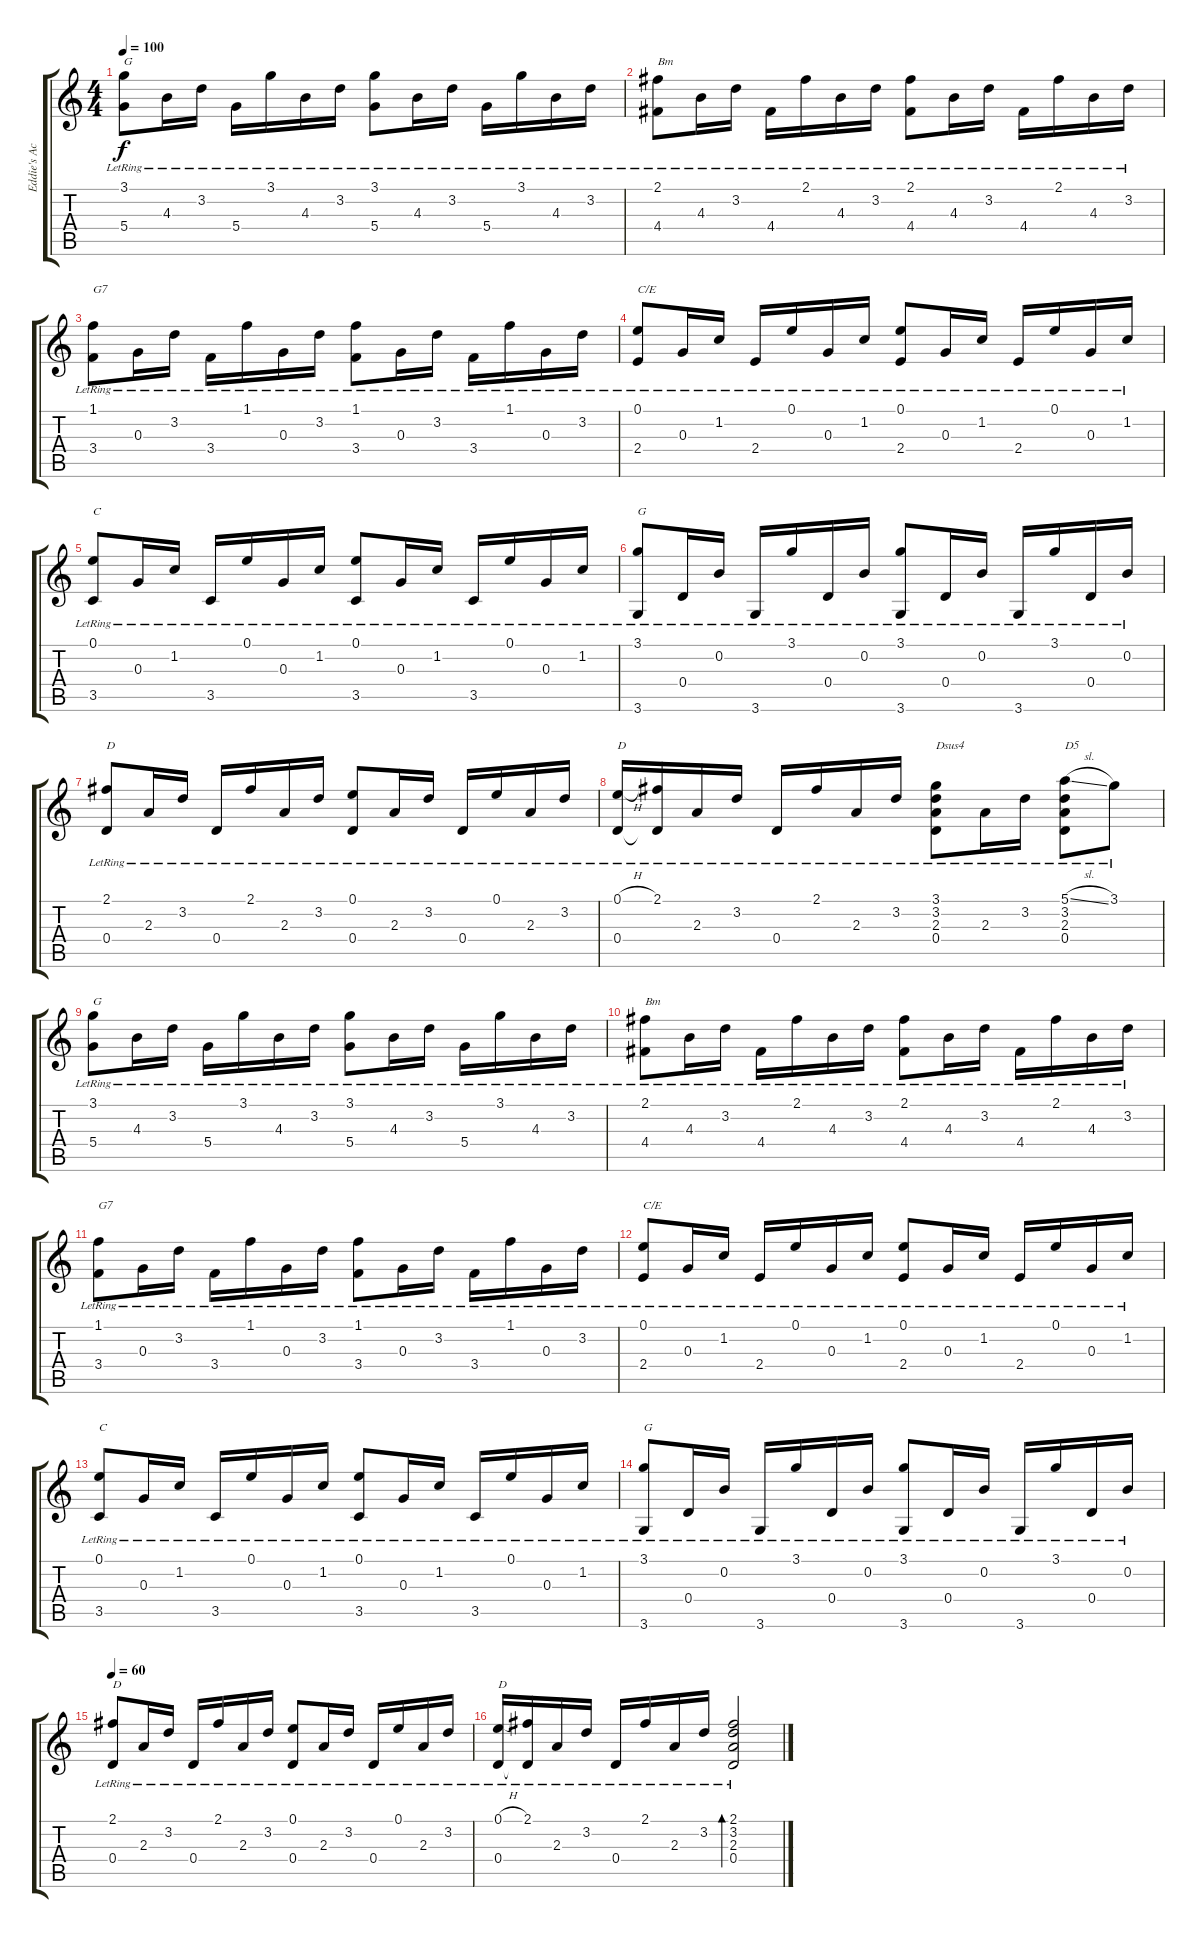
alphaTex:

\track ("Eddie's Acoustic-Guitar" "Eddie's Ac") {instrument acousticguitarsteel}
\staff {score tabs}
\tuning (E4 B3 G3 D3 A2 E2) {hide}
\ts (4 4)
\tempo 100
\clef g2
\ks c
(3.1{lr} 5.4{lr}).8{txt "G" dy f} 4.3{lr}.16 3.2{lr}.16 5.4{lr}.16 3.1{lr}.16 4.3{lr}.16 3.2{lr}.16 (3.1{lr} 5.4{lr}).8 4.3{lr}.16 3.2{lr}.16 5.4{lr}.16 3.1{lr}.16 4.3{lr}.16 3.2{lr}.16 |
(2.1{lr} 4.4{lr}).8{txt "Bm"} 4.3{lr}.16 3.2{lr}.16 4.4{lr}.16 2.1{lr}.16 4.3{lr}.16 3.2{lr}.16 (2.1{lr} 4.4{lr}).8 4.3{lr}.16 3.2{lr}.16 4.4{lr}.16 2.1{lr}.16 4.3{lr}.16 3.2{lr}.16 |
(1.1{lr} 3.4{lr}).8{txt "G7"} 0.3{lr}.16 3.2{lr}.16 3.4{lr}.16 1.1{lr}.16 0.3{lr}.16 3.2{lr}.16 (1.1{lr} 3.4{lr}).8 0.3{lr}.16 3.2{lr}.16 3.4{lr}.16 1.1{lr}.16 0.3{lr}.16 3.2{lr}.16 |
(0.1{lr} 2.4{lr}).8{txt "C/E"} 0.3{lr}.16 1.2{lr}.16 2.4{lr}.16 0.1{lr}.16 0.3{lr}.16 1.2{lr}.16 (0.1{lr} 2.4{lr}).8 0.3{lr}.16 1.2{lr}.16 2.4{lr}.16 0.1{lr}.16 0.3{lr}.16 1.2{lr}.16 |
(0.1{lr} 3.5{lr}).8{txt "C"} 0.3{lr}.16 1.2{lr}.16 3.5{lr}.16 0.1{lr}.16 0.3{lr}.16 1.2{lr}.16 (0.1{lr} 3.5{lr}).8 0.3{lr}.16 1.2{lr}.16 3.5{lr}.16 0.1{lr}.16 0.3{lr}.16 1.2{lr}.16 |
(3.1{lr} 3.6{lr}).8{txt "G"} 0.4{lr}.16 0.2{lr}.16 3.6{lr}.16 3.1{lr}.16 0.4{lr}.16 0.2{lr}.16 (3.1{lr} 3.6{lr}).8 0.4{lr}.16 0.2{lr}.16 3.6{lr}.16 3.1{lr}.16 0.4{lr}.16 0.2{lr}.16 |
(2.1{lr} 0.4{lr}).8{txt "D"} 2.3{lr}.16 3.2{lr}.16 0.4{lr}.16 2.1{lr}.16 2.3{lr}.16 3.2{lr}.16 (0.1{lr} 0.4{lr}).8 2.3{lr}.16 3.2{lr}.16 0.4{lr}.16 0.1{lr}.16 2.3{lr}.16 3.2{lr}.16 |
(0.1{h lr} 0.4{lr}).16{txt "D"} (2.1{lr} 0.4{t}).16 2.3{lr}.16 3.2{lr}.16 0.4{lr}.16 2.1{lr}.16 2.3{lr}.16 3.2{lr}.16 (3.1{lr} 3.2 2.3 0.4).8{txt "Dsus4"} 2.3{lr}.16 3.2{lr}.16 (5.1{sl lr} 3.2 2.3 0.4).8{txt "D5"} 3.1{lr}.8 |
(3.1{lr} 5.4{lr}).8{txt "G"} 4.3{lr}.16 3.2{lr}.16 5.4{lr}.16 3.1{lr}.16 4.3{lr}.16 3.2{lr}.16 (3.1{lr} 5.4{lr}).8 4.3{lr}.16 3.2{lr}.16 5.4{lr}.16 3.1{lr}.16 4.3{lr}.16 3.2{lr}.16 |
(2.1{lr} 4.4{lr}).8{txt "Bm"} 4.3{lr}.16 3.2{lr}.16 4.4{lr}.16 2.1{lr}.16 4.3{lr}.16 3.2{lr}.16 (2.1{lr} 4.4{lr}).8 4.3{lr}.16 3.2{lr}.16 4.4{lr}.16 2.1{lr}.16 4.3{lr}.16 3.2{lr}.16 |
(1.1{lr} 3.4{lr}).8{txt "G7"} 0.3{lr}.16 3.2{lr}.16 3.4{lr}.16 1.1{lr}.16 0.3{lr}.16 3.2{lr}.16 (1.1{lr} 3.4{lr}).8 0.3{lr}.16 3.2{lr}.16 3.4{lr}.16 1.1{lr}.16 0.3{lr}.16 3.2{lr}.16 |
(0.1{lr} 2.4{lr}).8{txt "C/E"} 0.3{lr}.16 1.2{lr}.16 2.4{lr}.16 0.1{lr}.16 0.3{lr}.16 1.2{lr}.16 (0.1{lr} 2.4{lr}).8 0.3{lr}.16 1.2{lr}.16 2.4{lr}.16 0.1{lr}.16 0.3{lr}.16 1.2{lr}.16 |
(0.1{lr} 3.5{lr}).8{txt "C"} 0.3{lr}.16 1.2{lr}.16 3.5{lr}.16 0.1{lr}.16 0.3{lr}.16 1.2{lr}.16 (0.1{lr} 3.5{lr}).8 0.3{lr}.16 1.2{lr}.16 3.5{lr}.16 0.1{lr}.16 0.3{lr}.16 1.2{lr}.16 |
(3.1{lr} 3.6{lr}).8{txt "G"} 0.4{lr}.16 0.2{lr}.16 3.6{lr}.16 3.1{lr}.16 0.4{lr}.16 0.2{lr}.16 (3.1{lr} 3.6{lr}).8 0.4{lr}.16 0.2{lr}.16 3.6{lr}.16 3.1{lr}.16 0.4{lr}.16 0.2{lr}.16 |
\tempo 60
(2.1{lr} 0.4{lr}).8{txt "D"} 2.3{lr}.16 3.2{lr}.16 0.4{lr}.16 2.1{lr}.16 2.3{lr}.16 3.2{lr}.16 (0.1{lr} 0.4{lr}).8 2.3{lr}.16 3.2{lr}.16 0.4{lr}.16 0.1{lr}.16 2.3{lr}.16 3.2{lr}.16 |
(0.1{h lr} 0.4{lr}).16{txt "D"} (2.1{lr} 0.4{t}).16 2.3{lr}.16 3.2{lr}.16 0.4{lr}.16 2.1{lr}.16 2.3{lr}.16 3.2{lr}.16 (2.1{lr} 3.2 2.3 0.4).2{bd 120}
